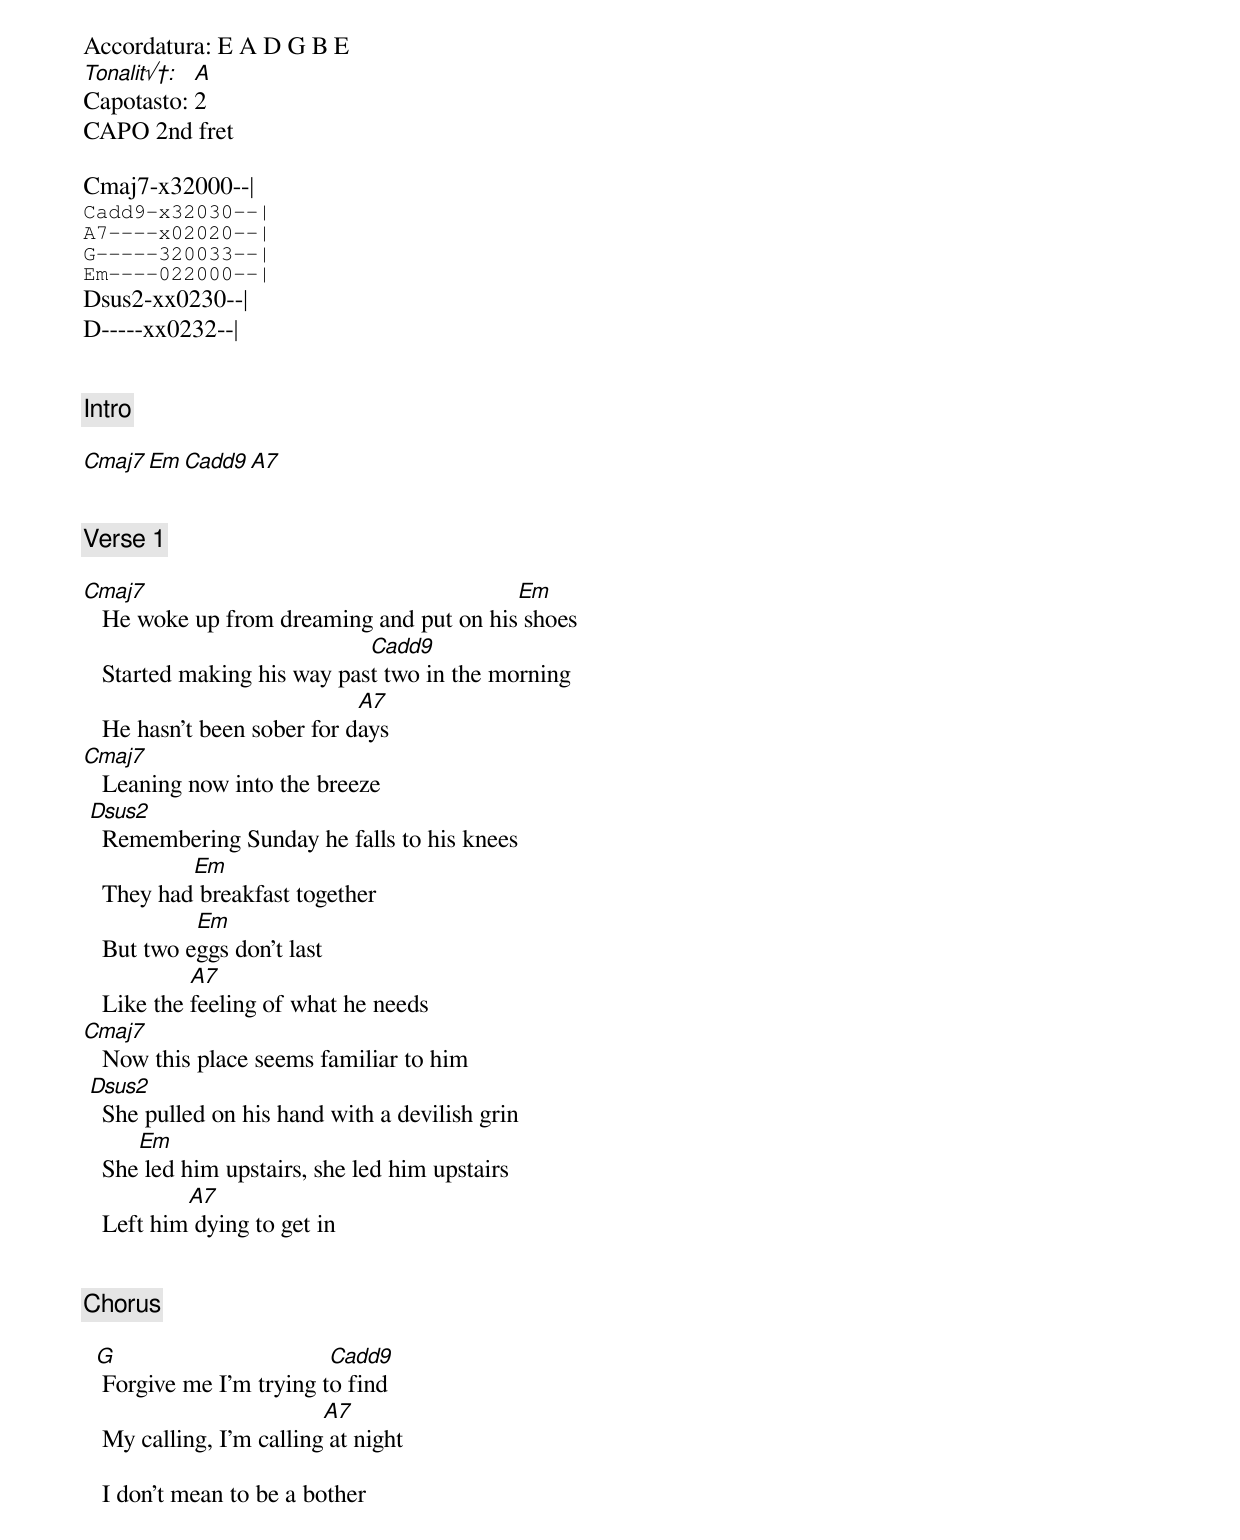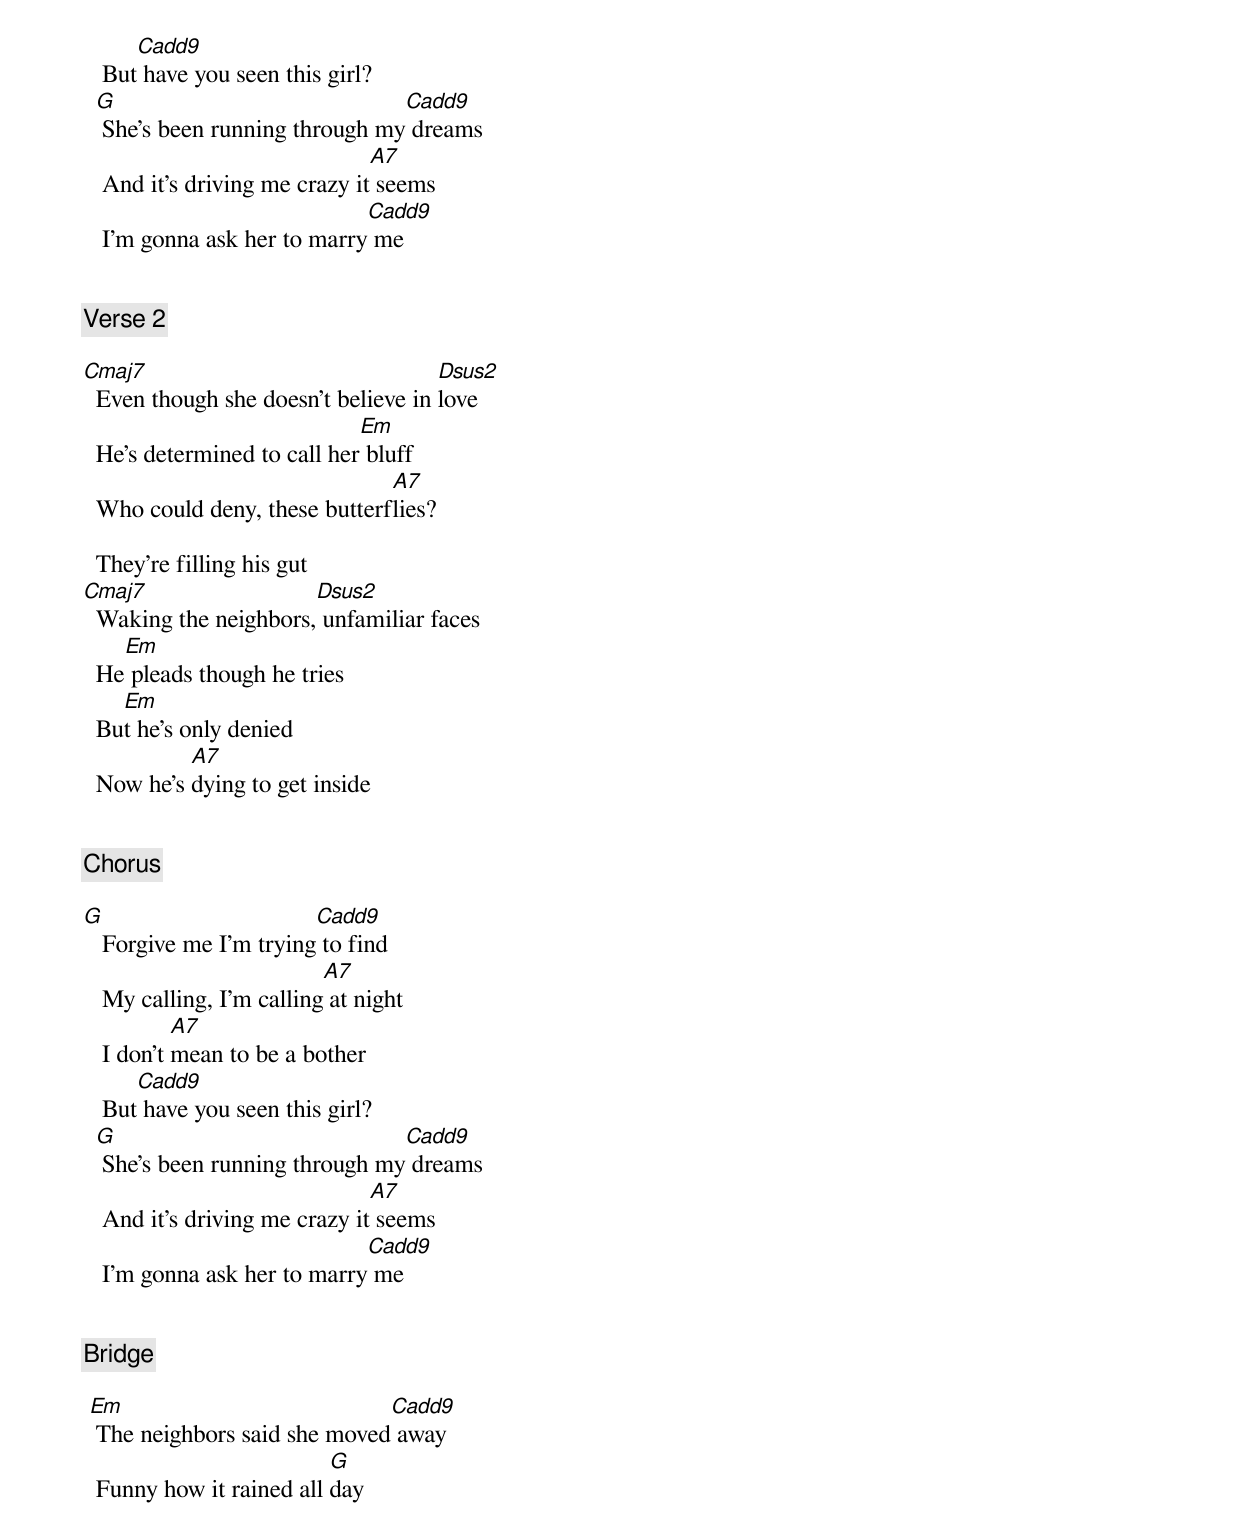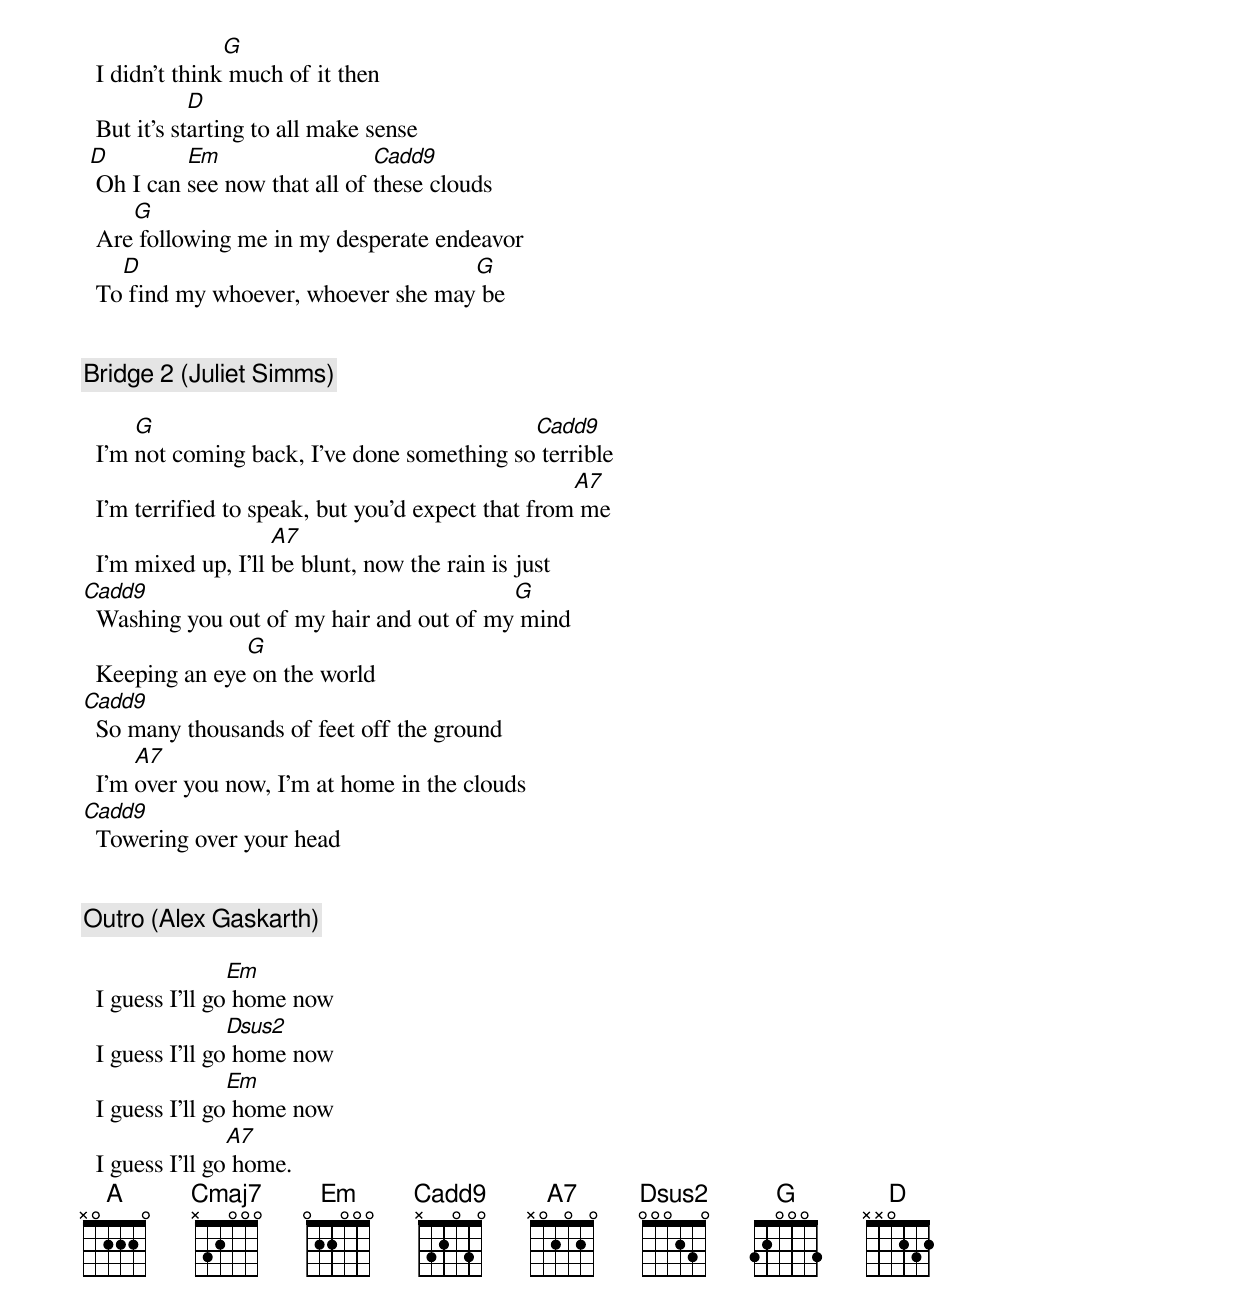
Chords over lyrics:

Accordatura: E A D G B E
Tonalit√†: A
Capotasto: 2
CAPO 2nd fret

Cmaj7-x32000--|
Cadd9-x32030--|
A7----x02020--|
G-----320033--|
Em----022000--|
Dsus2-xx0230--|
D-----xx0232--|


[Intro]

Cmaj7  Em  Cadd9  A7


[Verse 1]

Cmaj7                                     Em
   He woke up from dreaming and put on his shoes
                             Cadd9
   Started making his way past two in the morning
                             A7
   He hasn't been sober for days
Cmaj7
   Leaning now into the breeze
 Dsus2
   Remembering Sunday he falls to his knees
           Em
   They had breakfast together
            Em
   But two eggs don't last
            A7
   Like the feeling of what he needs
Cmaj7
   Now this place seems familiar to him
 Dsus2
   She pulled on his hand with a devilish grin
      Em
   She led him upstairs, she led him upstairs
           A7
   Left him dying to get in


[Chorus]

  G                       Cadd9
   Forgive me I'm trying to find
                          A7
   My calling, I'm calling at night

   I don't mean to be a bother
      Cadd9
   But have you seen this girl?
  G                             Cadd9
   She's been running through my dreams
                               A7
   And it's driving me crazy it seems
                             Cadd9
   I'm gonna ask her to marry me


[Verse 2]

Cmaj7                                Dsus2
  Even though she doesn't believe in love
                             Em
  He's determined to call her bluff
                               A7
  Who could deny, these butterflies?

  They're filling his gut
Cmaj7                  Dsus2
  Waking the neighbors, unfamiliar faces
    Em
  He pleads though he tries
    Em
  But he's only denied
           A7
  Now he's dying to get inside


[Chorus]

G                       Cadd9
   Forgive me I'm trying to find
                          A7
   My calling, I'm calling at night
           A7
   I don't mean to be a bother
      Cadd9
   But have you seen this girl?
  G                             Cadd9
   She's been running through my dreams
                               A7
   And it's driving me crazy it seems
                             Cadd9
   I'm gonna ask her to marry me


[Bridge]

 Em                           Cadd9
  The neighbors said she moved away
                          G
  Funny how it rained all day
                G
  I didn't think much of it then
             D
  But it's starting to all make sense
 D         Em                  Cadd9
  Oh I can see now that all of these clouds
     G
  Are following me in my desperate endeavor
    D                                G
  To find my whoever, whoever she may be


[Bridge 2] (Juliet Simms)

      G                                      Cadd9
  I'm not coming back, I've done something so terrible
                                                    A7
  I'm terrified to speak, but you'd expect that from me
                     A7
  I'm mixed up, I'll be blunt, now the rain is just
Cadd9                                     G
  Washing you out of my hair and out of my mind
                G
  Keeping an eye on the world
Cadd9
  So many thousands of feet off the ground
      A7
  I'm over you now, I'm at home in the clouds
Cadd9
  Towering over your head


[Outro] (Alex Gaskarth)

                 Em
  I guess I'll go home now
                 Dsus2
  I guess I'll go home now
                 Em
  I guess I'll go home now
                 A7
  I guess I'll go home.
